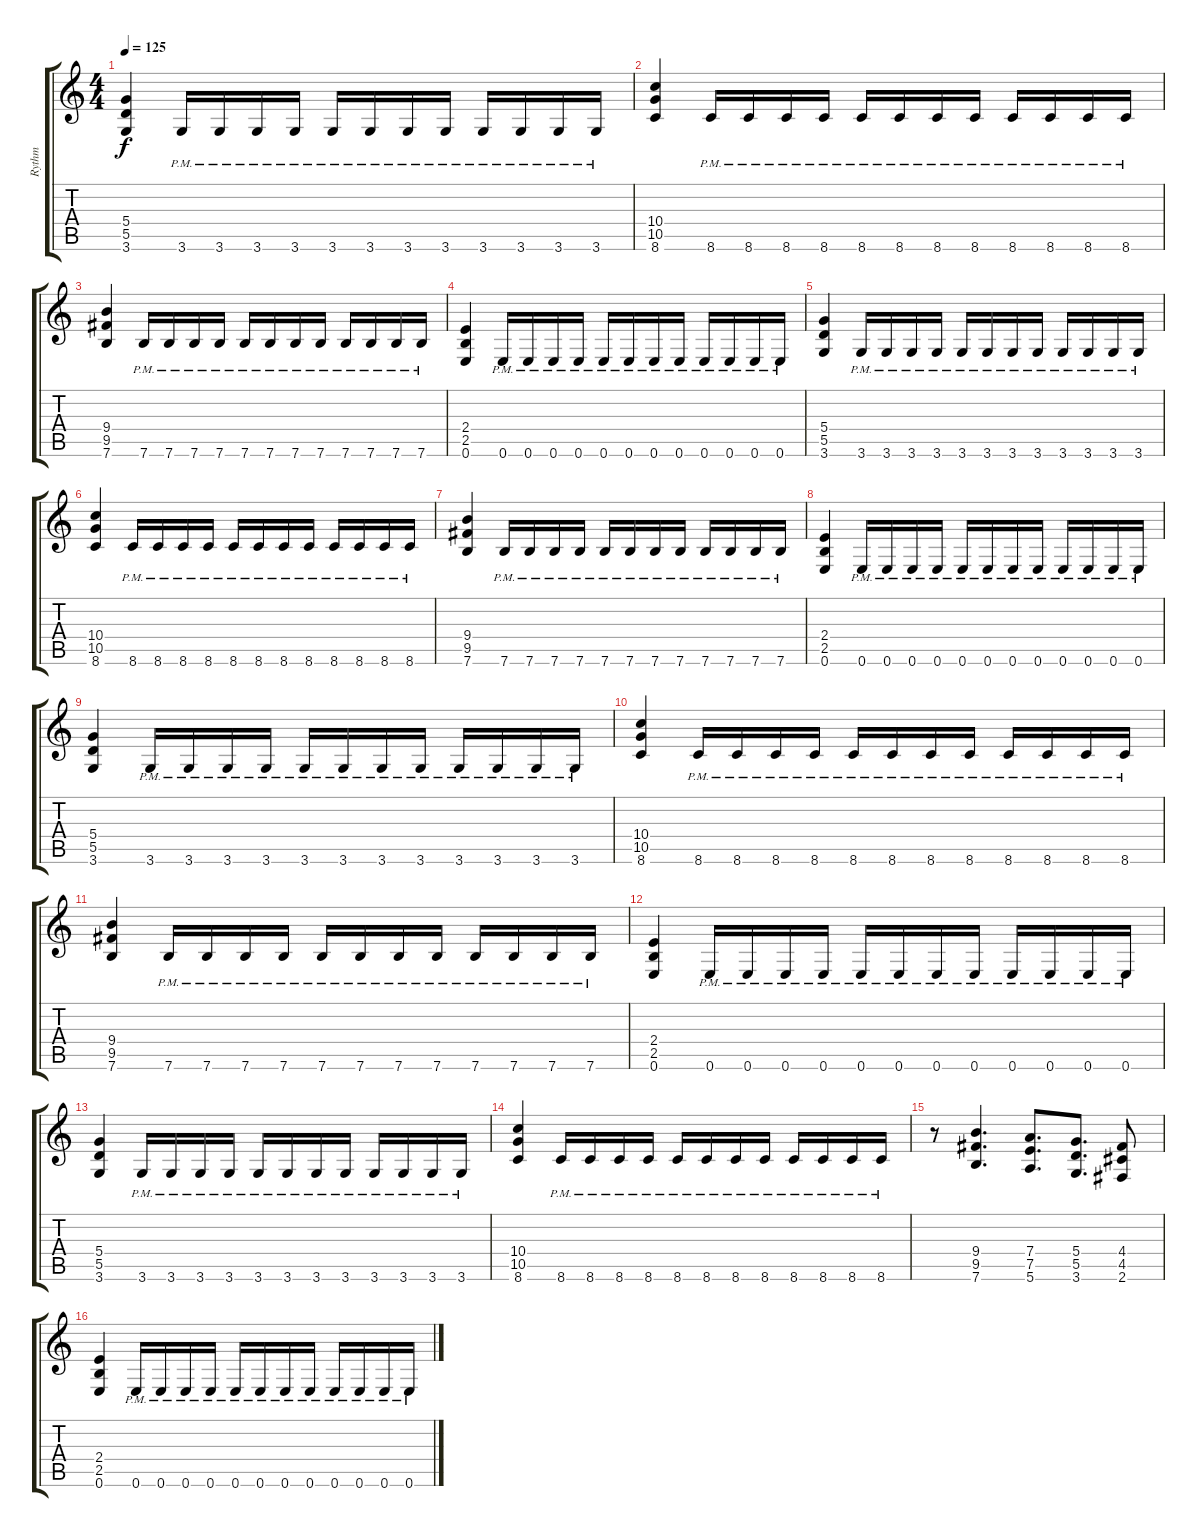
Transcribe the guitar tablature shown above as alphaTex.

\track ("Rythm" "Rythm") {instrument distortionguitar}
\staff {score tabs}
\tuning (E4 B3 G3 D3 A2 E2) {hide}
\ts (4 4)
\tempo 125
\clef g2
\ks c
(5.4 5.5 3.6).4{dy f} 3.6{pm}.16 3.6{pm}.16 3.6{pm}.16 3.6{pm}.16 3.6{pm}.16 3.6{pm}.16 3.6{pm}.16 3.6{pm}.16 3.6{pm}.16 3.6{pm}.16 3.6{pm}.16 3.6{pm}.16 |
(10.4 10.5 8.6).4 8.6{pm}.16 8.6{pm}.16 8.6{pm}.16 8.6{pm}.16 8.6{pm}.16 8.6{pm}.16 8.6{pm}.16 8.6{pm}.16 8.6{pm}.16 8.6{pm}.16 8.6{pm}.16 8.6{pm}.16 |
(9.4 9.5 7.6).4 7.6{pm}.16 7.6{pm}.16 7.6{pm}.16 7.6{pm}.16 7.6{pm}.16 7.6{pm}.16 7.6{pm}.16 7.6{pm}.16 7.6{pm}.16 7.6{pm}.16 7.6{pm}.16 7.6{pm}.16 |
(2.4 2.5 0.6).4 0.6{pm}.16 0.6{pm}.16 0.6{pm}.16 0.6{pm}.16 0.6{pm}.16 0.6{pm}.16 0.6{pm}.16 0.6{pm}.16 0.6{pm}.16 0.6{pm}.16 0.6{pm}.16 0.6{pm}.16 |
(5.4 5.5 3.6).4 3.6{pm}.16 3.6{pm}.16 3.6{pm}.16 3.6{pm}.16 3.6{pm}.16 3.6{pm}.16 3.6{pm}.16 3.6{pm}.16 3.6{pm}.16 3.6{pm}.16 3.6{pm}.16 3.6{pm}.16 |
(10.4 10.5 8.6).4 8.6{pm}.16 8.6{pm}.16 8.6{pm}.16 8.6{pm}.16 8.6{pm}.16 8.6{pm}.16 8.6{pm}.16 8.6{pm}.16 8.6{pm}.16 8.6{pm}.16 8.6{pm}.16 8.6{pm}.16 |
(9.4 9.5 7.6).4 7.6{pm}.16 7.6{pm}.16 7.6{pm}.16 7.6{pm}.16 7.6{pm}.16 7.6{pm}.16 7.6{pm}.16 7.6{pm}.16 7.6{pm}.16 7.6{pm}.16 7.6{pm}.16 7.6{pm}.16 |
(2.4 2.5 0.6).4 0.6{pm}.16 0.6{pm}.16 0.6{pm}.16 0.6{pm}.16 0.6{pm}.16 0.6{pm}.16 0.6{pm}.16 0.6{pm}.16 0.6{pm}.16 0.6{pm}.16 0.6{pm}.16 0.6{pm}.16 |
(5.4 5.5 3.6).4 3.6{pm}.16 3.6{pm}.16 3.6{pm}.16 3.6{pm}.16 3.6{pm}.16 3.6{pm}.16 3.6{pm}.16 3.6{pm}.16 3.6{pm}.16 3.6{pm}.16 3.6{pm}.16 3.6{pm}.16 |
(10.4 10.5 8.6).4 8.6{pm}.16 8.6{pm}.16 8.6{pm}.16 8.6{pm}.16 8.6{pm}.16 8.6{pm}.16 8.6{pm}.16 8.6{pm}.16 8.6{pm}.16 8.6{pm}.16 8.6{pm}.16 8.6{pm}.16 |
(9.4 9.5 7.6).4 7.6{pm}.16 7.6{pm}.16 7.6{pm}.16 7.6{pm}.16 7.6{pm}.16 7.6{pm}.16 7.6{pm}.16 7.6{pm}.16 7.6{pm}.16 7.6{pm}.16 7.6{pm}.16 7.6{pm}.16 |
(2.4 2.5 0.6).4 0.6{pm}.16 0.6{pm}.16 0.6{pm}.16 0.6{pm}.16 0.6{pm}.16 0.6{pm}.16 0.6{pm}.16 0.6{pm}.16 0.6{pm}.16 0.6{pm}.16 0.6{pm}.16 0.6{pm}.16 |
(5.4 5.5 3.6).4 3.6{pm}.16 3.6{pm}.16 3.6{pm}.16 3.6{pm}.16 3.6{pm}.16 3.6{pm}.16 3.6{pm}.16 3.6{pm}.16 3.6{pm}.16 3.6{pm}.16 3.6{pm}.16 3.6{pm}.16 |
(10.4 10.5 8.6).4 8.6{pm}.16 8.6{pm}.16 8.6{pm}.16 8.6{pm}.16 8.6{pm}.16 8.6{pm}.16 8.6{pm}.16 8.6{pm}.16 8.6{pm}.16 8.6{pm}.16 8.6{pm}.16 8.6{pm}.16 |
r.8 (9.4 9.5 7.6).4{d} (7.4 7.5 5.6).8{d} (5.4 5.5 3.6).8{d} (4.4 4.5 2.6).8 |
(2.4 2.5 0.6).4 0.6{pm}.16 0.6{pm}.16 0.6{pm}.16 0.6{pm}.16 0.6{pm}.16 0.6{pm}.16 0.6{pm}.16 0.6{pm}.16 0.6{pm}.16 0.6{pm}.16 0.6{pm}.16 0.6{pm}.16
